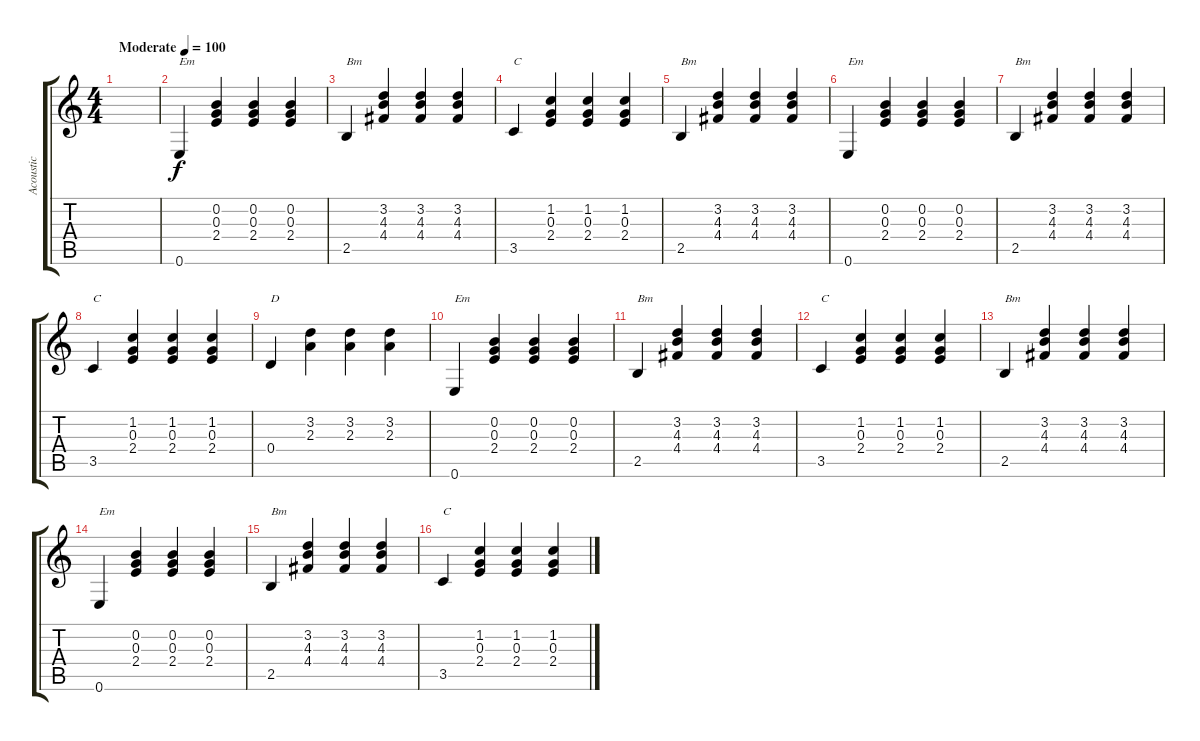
\track ("Acoustic" "Acoustic") {instrument acousticguitarsteel}
\staff {score tabs}
\tuning (E4 B3 G3 D3 A2 E2) {hide}
\ts (4 4)
\tempo (100 "Moderate")
\clef g2
\ks c
|
0.6.4{txt "Em"} (0.2 0.3 2.4).4 (0.2 0.3 2.4).4 (0.2 0.3 2.4).4 |
2.5.4{txt "Bm"} (3.2 4.3 4.4).4 (3.2 4.3 4.4).4 (3.2 4.3 4.4).4 |
3.5.4{txt "C"} (1.2 0.3 2.4).4 (1.2 0.3 2.4).4 (1.2 0.3 2.4).4 |
2.5.4{txt "Bm"} (3.2 4.3 4.4).4 (3.2 4.3 4.4).4 (3.2 4.3 4.4).4 |
0.6.4{txt "Em"} (0.2 0.3 2.4).4 (0.2 0.3 2.4).4 (0.2 0.3 2.4).4 |
2.5.4{txt "Bm"} (3.2 4.3 4.4).4 (3.2 4.3 4.4).4 (3.2 4.3 4.4).4 |
3.5.4{txt "C"} (1.2 0.3 2.4).4 (1.2 0.3 2.4).4 (1.2 0.3 2.4).4 |
0.4.4{txt "D"} (3.2 2.3).4 (3.2 2.3).4 (3.2 2.3).4 |
0.6.4{txt "Em"} (0.2 0.3 2.4).4 (0.2 0.3 2.4).4 (0.2 0.3 2.4).4 |
2.5.4{txt "Bm"} (3.2 4.3 4.4).4 (3.2 4.3 4.4).4 (3.2 4.3 4.4).4 |
3.5.4{txt "C"} (1.2 0.3 2.4).4 (1.2 0.3 2.4).4 (1.2 0.3 2.4).4 |
2.5.4{txt "Bm"} (3.2 4.3 4.4).4 (3.2 4.3 4.4).4 (3.2 4.3 4.4).4 |
0.6.4{txt "Em"} (0.2 0.3 2.4).4 (0.2 0.3 2.4).4 (0.2 0.3 2.4).4 |
2.5.4{txt "Bm"} (3.2 4.3 4.4).4 (3.2 4.3 4.4).4 (3.2 4.3 4.4).4 |
3.5.4{txt "C"} (1.2 0.3 2.4).4 (1.2 0.3 2.4).4 (1.2 0.3 2.4).4
